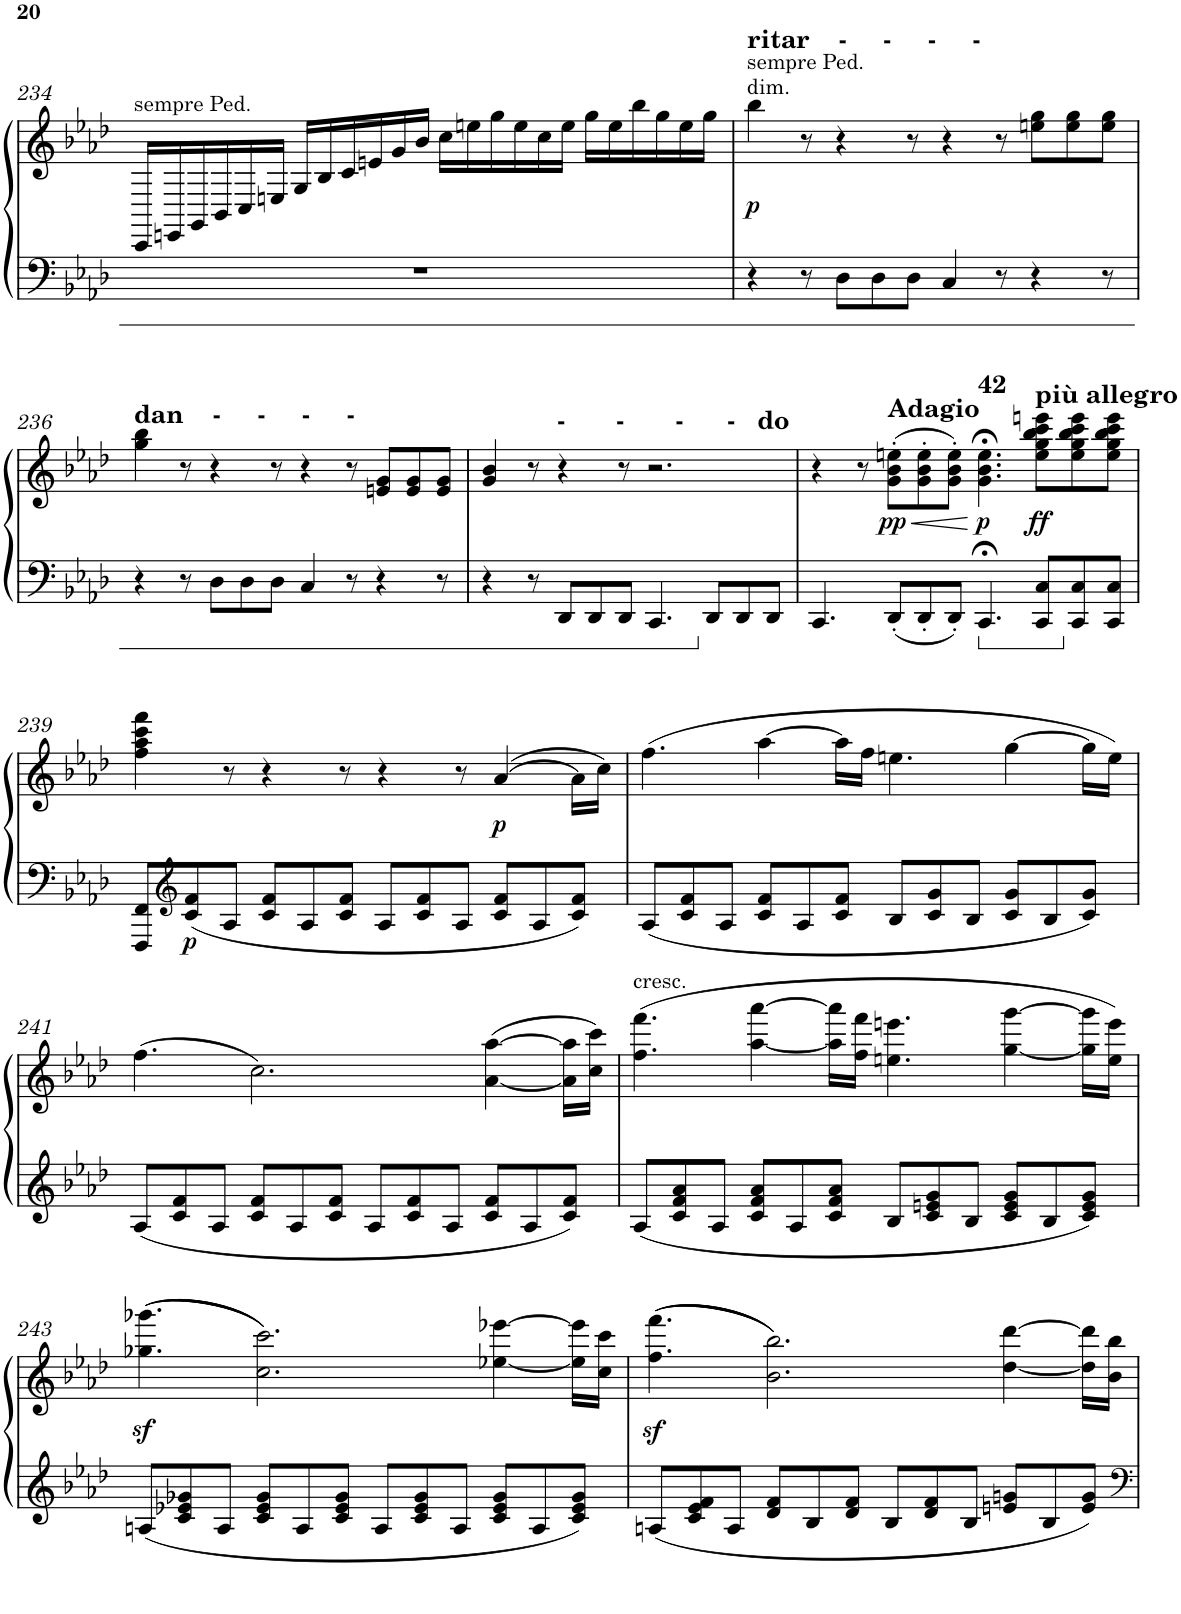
**kern	**kern	**dynam
*part1	*part1	*part1
*staff2	*staff1	*staff1/2
*I"Piano	*	*
*I'Pno	*	*
!!LO:PB:g=z
*clefF4	*clefG2	*
*k[b-e-a-d-]	*k[b-e-a-d-]	*
*A-:	*A-:	*
*M12/8	*M12/8	*
=234	=234	=234
!	!LO:TX:a:t=sempre Ped.	!
1.r	16CC/LL	.
.	16EEn/	.
.	16GG/	.
.	16BB-/	.
.	16C/	.
.	16En/JJ	.
.	16G/LL	.
.	16B-/	.
.	16c/	.
.	16en/	.
.	16g/	.
.	16b-/JJ	.
.	16cc\LL	.
.	16een\	.
.	16gg\	.
.	16ee\	.
.	16cc\	.
.	16ee\JJ	.
.	16gg\LL	.
.	16ee\	.
.	16bb-\	.
.	16gg\	.
.	16ee\	.
.	16gg\JJ	.
=235	=235	=235
!	!LO:TX:a:t=dim.	!
!	!LO:TX:a:t=sempre Ped.	!
!	!LO:TX:a:B:t=ritar    -     -     -     -	!
!	!	!LO:DY:b
4r	4bb-\	p
8r	8r	.
8D-\L	4r	.
8D-\	.	.
8D-\J	8r	.
4C/	4r	.
8r	8r	.
4r	8een\ 8gg\L	.
.	8ee\ 8gg\	.
8r	8ee\ 8gg\J	.
!!LO:LB:g=z
=236	=236	=236
!	!LO:TX:a:B:t=dan    -     -     -     -	!
4r	4gg\ 4bb-\	.
8r	8r	.
8D-\L	4r	.
8D-\	.	.
8D-\J	8r	.
4C/	4r	.
8r	8r	.
4r	8en/ 8g/L	.
.	8e/ 8g/	.
8r	8e/ 8g/J	.
=237	=237	=237
4r	4g/ 4b-/	.
8r	8r	.
!	!LO:TX:a:B:t=-       -       -      -   do	!
8DD-/L	4r	.
8DD-/	.	.
8DD-/J	8r	.
4.CC/	2.r	.
8DD-/L	.	.
8DD-/	.	.
8DD-/J	.	.
=238	=238	=238
4.CC/	4r	.
.	8r	.
!	!LO:TX:a:B:t=Adagio	!
!	!	!LO:HP:b
!	!	!LO:DY:n=1:b
8DD-'/L	(>8g\' 8b-\' 8een\'L	< pp
8DD-'/	8g\' 8b-\' 8ee\'	.
8DD-'/J	8g\' 8b-\' 8ee\'J)	.
!	!LO:TX:a:B:t=42	!
!	!	!LO:DY:n=2:b
4.CC;</	4.g\;< 4.b-\;< 4.ee\;<	[ p
!	!LO:TX:a:B:t=più allegro	!
!	!	!LO:DY:n=3:b
8CC/ 8C/L	8ee\ 8gg\ 8bb-\ 8ccc\ 8eeen\L	ff
8CC/ 8C/	8ee\ 8gg\ 8bb-\ 8ccc\ 8eee\	.
8CC/ 8C/J	8ee\ 8gg\ 8bb-\ 8ccc\ 8eee\J	.
!!LO:LB:g=z
=239	=239	=239
8FFF/ 8FF/L	4ff\ 4aa-\ 4ccc\ 4fff\	.
*clefG2	*	*
!	!	!LO:DY:b=2
8c/ 8f/	.	p
8A-/J	8r	.
8c/ 8f/L	4r	.
8A-/	.	.
8c/ 8f/J	8r	.
8A-/L	4r	.
8c/ 8f/	.	.
8A-/J	8r	.
!	!	!LO:DY:b
8c/ 8f/L	(>[4a-/	p
8A-/	.	.
8c/ 8f/J	16a-\LL]	.
.	16cc\JJ)	.
=240	=240	=240
8A-/L	(>4.ff\	.
8c/ 8f/	.	.
8A-/J	.	.
8c/ 8f/L	[4aa-\	.
8A-/	.	.
8c/ 8f/J	16aa-\LL]	.
.	16ff\JJ	.
8B-/L	4.een\	.
8c/ 8g/	.	.
8B-/J	.	.
8c/ 8g/L	[4gg\	.
8B-/	.	.
8c/ 8g/J	16gg\LL]	.
.	16ee\JJ)	.
!!LO:LB:g=z
=241	=241	=241
8A-/L	(>4.ff\	.
8c/ 8f/	.	.
8A-/J	.	.
8c/ 8f/L	2.cc\)	.
8A-/	.	.
8c/ 8f/J	.	.
8A-/L	.	.
8c/ 8f/	.	.
8A-/J	.	.
8c/ 8f/L	(>[4a-\ [4aa-\	.
8A-/	.	.
8c/ 8f/J	16a-\] 16aa-\]LL	.
.	16cc\ 16ccc\JJ)	.
=242	=242	=242
!	!LO:TX:a:t=cresc.	!
8A-/L	(>4.ff\ 4.fff\	.
8c/ 8f/ 8a-/	.	.
8A-/J	.	.
8c/ 8f/ 8a-/L	[4aa-\ [4aaa-\	.
8A-/	.	.
8c/ 8f/ 8a-/J	16aa-\] 16aaa-\]LL	.
.	16ff\ 16fff\JJ	.
8B-/L	4.een\ 4.eeen\	.
8c/ 8en/ 8g/	.	.
8B-/J	.	.
8c/ 8e/ 8g/L	[4gg\ [4ggg\	.
8B-/	.	.
8c/ 8e/ 8g/J	16gg\] 16ggg\]LL	.
.	16ee\ 16eee\JJ)	.
!!LO:LB:g=z
=243	=243	=243
8An/L	(>(>4.gg-X\z< 4.ggg-X\z<	.
8c/ 8e-X/ 8g-X/	.	.
8A/J	.	.
8c/ 8e-/ 8g-/L	2.cc\ 2.ccc\))	.
8A/	.	.
8c/ 8e-/ 8g-/J	.	.
8A/L	.	.
8c/ 8e-/ 8g-/	.	.
8A/J	.	.
8c/ 8e-/ 8g-/L	[4ee-X\ [4eee-X\	.
8A/	.	.
8c/ 8e-/ 8g-/J	16ee-\] 16eee-\]LL	.
.	16cc\ 16ccc\JJ	.
=244	=244	=244
8An/L	(>(>4.ff\z< 4.fff\z<	.
8c/ 8e-/ 8f/	.	.
8A/J	.	.
8d-/ 8f/L	2.b-\ 2.bb-\))	.
8B-/	.	.
8d-/ 8f/J	.	.
8B-/L	.	.
8d-/ 8f/	.	.
8B-/J	.	.
8en/ 8gn/L	[4dd-\ [4ddd-\	.
8B-/	.	.
8e/ 8g/J	16dd-\] 16ddd-\]LL	.
.	16b-\ 16bb-\JJ	.
=	=	=
*-	*-	*-
